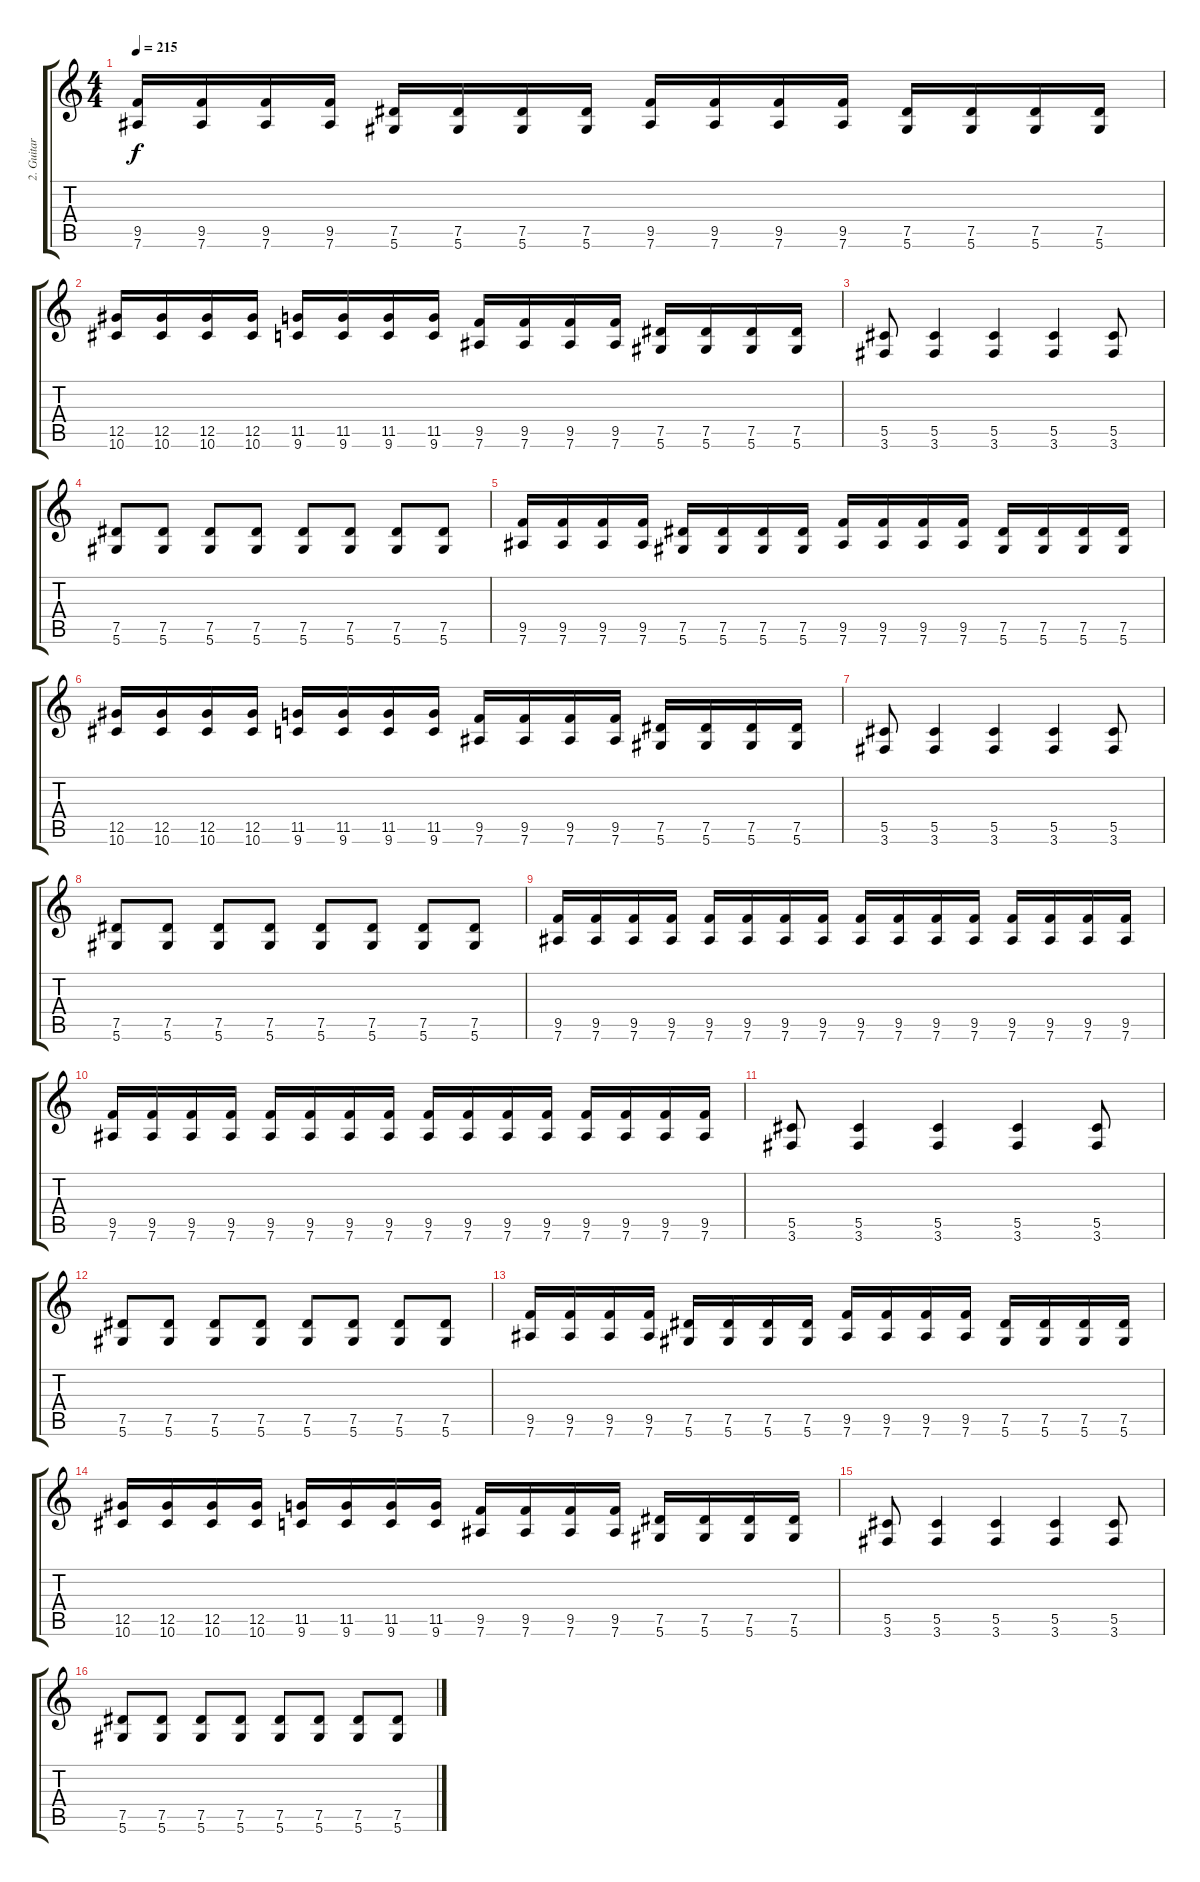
\track ("2. Guitar" "2. Guitar") {instrument distortionguitar}
\staff {score tabs}
\tuning (Eb4 Bb3 Gb3 Db3 Ab2 Eb2) {hide}
\ts (4 4)
\tempo 215
\clef g2
\ks c
(9.5 7.6).16{dy f} (9.5 7.6).16 (9.5 7.6).16 (9.5 7.6).16 (7.5 5.6).16 (7.5 5.6).16 (7.5 5.6).16 (7.5 5.6).16 (9.5 7.6).16 (9.5 7.6).16 (9.5 7.6).16 (9.5 7.6).16 (7.5 5.6).16 (7.5 5.6).16 (7.5 5.6).16 (7.5 5.6).16 |
(12.5 10.6).16 (12.5 10.6).16 (12.5 10.6).16 (12.5 10.6).16 (11.5 9.6).16 (11.5 9.6).16 (11.5 9.6).16 (11.5 9.6).16 (9.5 7.6).16 (9.5 7.6).16 (9.5 7.6).16 (9.5 7.6).16 (7.5 5.6).16 (7.5 5.6).16 (7.5 5.6).16 (7.5 5.6).16 |
(5.5 3.6).8 (5.5 3.6).4 (5.5 3.6).4 (5.5 3.6).4 (5.5 3.6).8 |
(7.5 5.6).8 (7.5 5.6).8 (7.5 5.6).8 (7.5 5.6).8 (7.5 5.6).8 (7.5 5.6).8 (7.5 5.6).8 (7.5 5.6).8 |
(9.5 7.6).16 (9.5 7.6).16 (9.5 7.6).16 (9.5 7.6).16 (7.5 5.6).16 (7.5 5.6).16 (7.5 5.6).16 (7.5 5.6).16 (9.5 7.6).16 (9.5 7.6).16 (9.5 7.6).16 (9.5 7.6).16 (7.5 5.6).16 (7.5 5.6).16 (7.5 5.6).16 (7.5 5.6).16 |
(12.5 10.6).16 (12.5 10.6).16 (12.5 10.6).16 (12.5 10.6).16 (11.5 9.6).16 (11.5 9.6).16 (11.5 9.6).16 (11.5 9.6).16 (9.5 7.6).16 (9.5 7.6).16 (9.5 7.6).16 (9.5 7.6).16 (7.5 5.6).16 (7.5 5.6).16 (7.5 5.6).16 (7.5 5.6).16 |
(5.5 3.6).8 (5.5 3.6).4 (5.5 3.6).4 (5.5 3.6).4 (5.5 3.6).8 |
(7.5 5.6).8 (7.5 5.6).8 (7.5 5.6).8 (7.5 5.6).8 (7.5 5.6).8 (7.5 5.6).8 (7.5 5.6).8 (7.5 5.6).8 |
(9.5 7.6).16 (9.5 7.6).16 (9.5 7.6).16 (9.5 7.6).16 (9.5 7.6).16 (9.5 7.6).16 (9.5 7.6).16 (9.5 7.6).16 (9.5 7.6).16 (9.5 7.6).16 (9.5 7.6).16 (9.5 7.6).16 (9.5 7.6).16 (9.5 7.6).16 (9.5 7.6).16 (9.5 7.6).16 |
(9.5 7.6).16 (9.5 7.6).16 (9.5 7.6).16 (9.5 7.6).16 (9.5 7.6).16 (9.5 7.6).16 (9.5 7.6).16 (9.5 7.6).16 (9.5 7.6).16 (9.5 7.6).16 (9.5 7.6).16 (9.5 7.6).16 (9.5 7.6).16 (9.5 7.6).16 (9.5 7.6).16 (9.5 7.6).16 |
(5.5 3.6).8 (5.5 3.6).4 (5.5 3.6).4 (5.5 3.6).4 (5.5 3.6).8 |
(7.5 5.6).8 (7.5 5.6).8 (7.5 5.6).8 (7.5 5.6).8 (7.5 5.6).8 (7.5 5.6).8 (7.5 5.6).8 (7.5 5.6).8 |
(9.5 7.6).16 (9.5 7.6).16 (9.5 7.6).16 (9.5 7.6).16 (7.5 5.6).16 (7.5 5.6).16 (7.5 5.6).16 (7.5 5.6).16 (9.5 7.6).16 (9.5 7.6).16 (9.5 7.6).16 (9.5 7.6).16 (7.5 5.6).16 (7.5 5.6).16 (7.5 5.6).16 (7.5 5.6).16 |
(12.5 10.6).16 (12.5 10.6).16 (12.5 10.6).16 (12.5 10.6).16 (11.5 9.6).16 (11.5 9.6).16 (11.5 9.6).16 (11.5 9.6).16 (9.5 7.6).16 (9.5 7.6).16 (9.5 7.6).16 (9.5 7.6).16 (7.5 5.6).16 (7.5 5.6).16 (7.5 5.6).16 (7.5 5.6).16 |
(5.5 3.6).8 (5.5 3.6).4 (5.5 3.6).4 (5.5 3.6).4 (5.5 3.6).8 |
(7.5 5.6).8 (7.5 5.6).8 (7.5 5.6).8 (7.5 5.6).8 (7.5 5.6).8 (7.5 5.6).8 (7.5 5.6).8 (7.5 5.6).8
